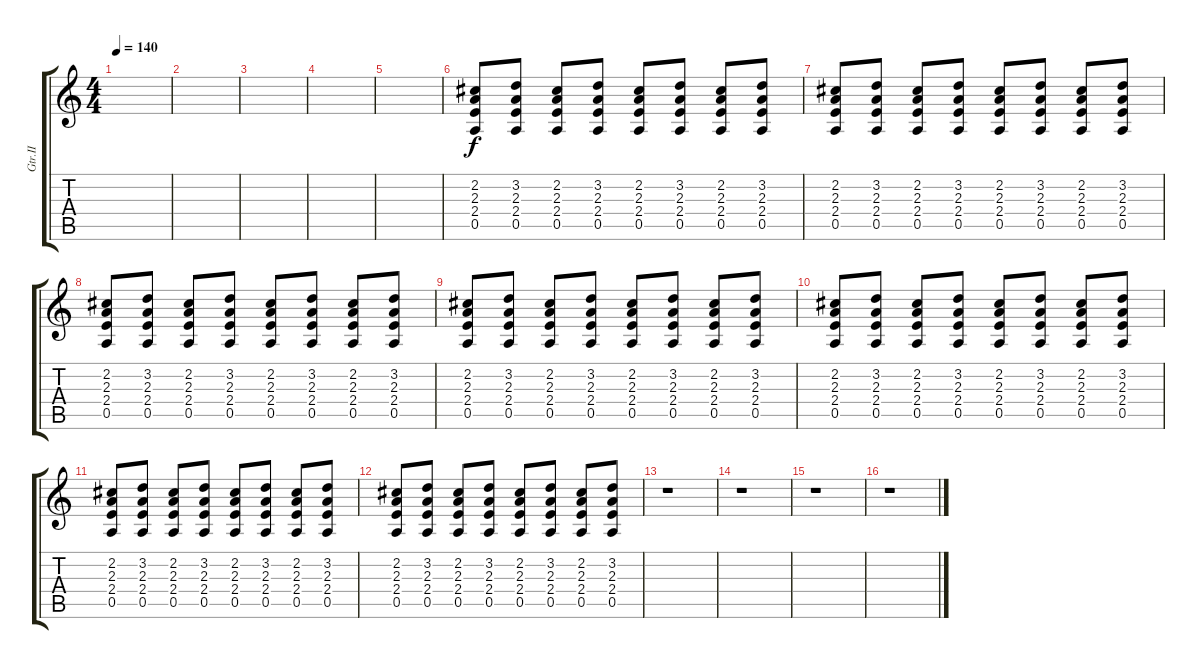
\track ("Gtr.II" "Gtr.II") {instrument distortionguitar}
\staff {score tabs}
\tuning (E4 B3 G3 D3 A2 E2) {hide}
\ts (4 4)
\tempo 140
\clef g2
\ks c
|
|
|
|
|
(2.2 2.3 2.4 0.5).8 (3.2 2.3 2.4 0.5).8 (2.2 2.3 2.4 0.5).8 (3.2 2.3 2.4 0.5).8 (2.2 2.3 2.4 0.5).8 (3.2 2.3 2.4 0.5).8 (2.2 2.3 2.4 0.5).8 (3.2 2.3 2.4 0.5).8 |
(2.2 2.3 2.4 0.5).8 (3.2 2.3 2.4 0.5).8 (2.2 2.3 2.4 0.5).8 (3.2 2.3 2.4 0.5).8 (2.2 2.3 2.4 0.5).8 (3.2 2.3 2.4 0.5).8 (2.2 2.3 2.4 0.5).8 (3.2 2.3 2.4 0.5).8 |
(2.2 2.3 2.4 0.5).8 (3.2 2.3 2.4 0.5).8 (2.2 2.3 2.4 0.5).8 (3.2 2.3 2.4 0.5).8 (2.2 2.3 2.4 0.5).8 (3.2 2.3 2.4 0.5).8 (2.2 2.3 2.4 0.5).8 (3.2 2.3 2.4 0.5).8 |
(2.2 2.3 2.4 0.5).8 (3.2 2.3 2.4 0.5).8 (2.2 2.3 2.4 0.5).8 (3.2 2.3 2.4 0.5).8 (2.2 2.3 2.4 0.5).8 (3.2 2.3 2.4 0.5).8 (2.2 2.3 2.4 0.5).8 (3.2 2.3 2.4 0.5).8 |
(2.2 2.3 2.4 0.5).8 (3.2 2.3 2.4 0.5).8 (2.2 2.3 2.4 0.5).8 (3.2 2.3 2.4 0.5).8 (2.2 2.3 2.4 0.5).8 (3.2 2.3 2.4 0.5).8 (2.2 2.3 2.4 0.5).8 (3.2 2.3 2.4 0.5).8 |
(2.2 2.3 2.4 0.5).8 (3.2 2.3 2.4 0.5).8 (2.2 2.3 2.4 0.5).8 (3.2 2.3 2.4 0.5).8 (2.2 2.3 2.4 0.5).8 (3.2 2.3 2.4 0.5).8 (2.2 2.3 2.4 0.5).8 (3.2 2.3 2.4 0.5).8 |
(2.2 2.3 2.4 0.5).8 (3.2 2.3 2.4 0.5).8 (2.2 2.3 2.4 0.5).8 (3.2 2.3 2.4 0.5).8 (2.2 2.3 2.4 0.5).8 (3.2 2.3 2.4 0.5).8 (2.2 2.3 2.4 0.5).8 (3.2 2.3 2.4 0.5).8 |
r.1 |
r.1 |
r.1 |
r.1
